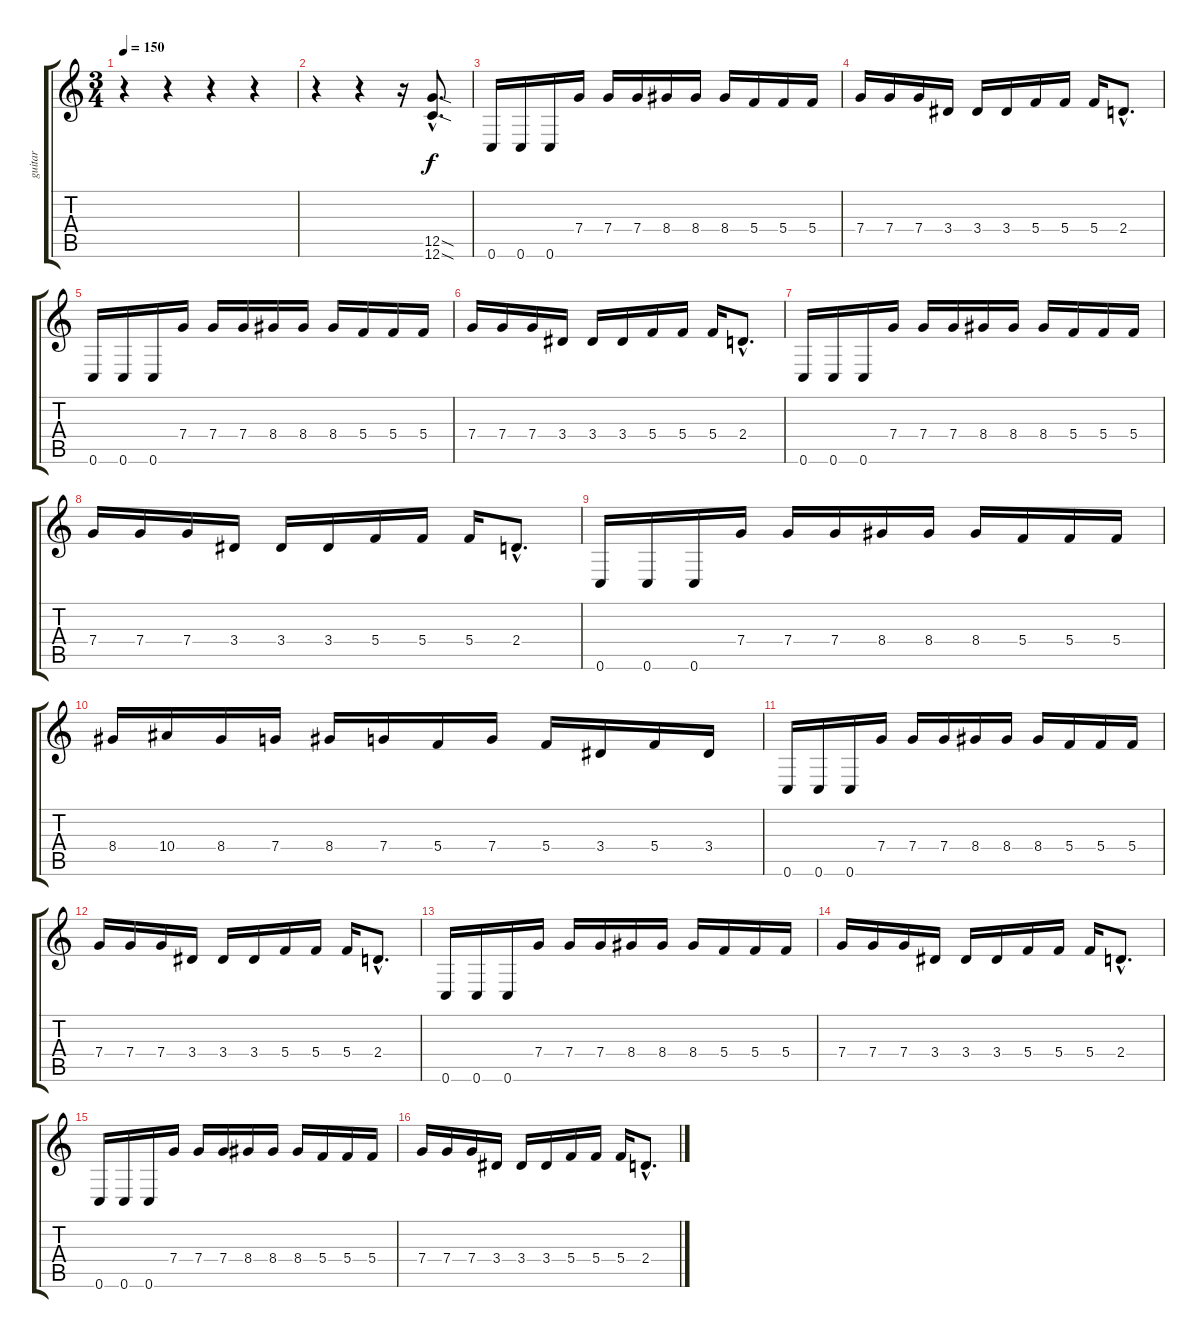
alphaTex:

\track ("guitar" "guitar") {instrument distortionguitar}
\staff {score tabs}
\tuning (D4 A3 F3 C3 G2 C2) {hide}
\ts (3 4)
\tempo 150
\clef g2
\ks c
r.4{dy f instrument distortionguitar} r.4 r.4 r.4 |
r.4 r.4 r.16 (12.5{sod hac} 12.6{sod hac}).8{d} |
0.6.16 0.6.16 0.6.16 7.4.16 7.4.16 7.4.16 8.4.16 8.4.16 8.4.16 5.4.16 5.4.16 5.4.16 |
7.4.16 7.4.16 7.4.16 3.4.16 3.4.16 3.4.16 5.4.16 5.4.16 5.4.16 2.4{hac}.8{d} |
0.6.16 0.6.16 0.6.16 7.4.16 7.4.16 7.4.16 8.4.16 8.4.16 8.4.16 5.4.16 5.4.16 5.4.16 |
7.4.16 7.4.16 7.4.16 3.4.16 3.4.16 3.4.16 5.4.16 5.4.16 5.4.16 2.4{hac}.8{d} |
0.6.16 0.6.16 0.6.16 7.4.16 7.4.16 7.4.16 8.4.16 8.4.16 8.4.16 5.4.16 5.4.16 5.4.16 |
7.4.16 7.4.16 7.4.16 3.4.16 3.4.16 3.4.16 5.4.16 5.4.16 5.4.16 2.4{hac}.8{d} |
0.6.16 0.6.16 0.6.16 7.4.16 7.4.16 7.4.16 8.4.16 8.4.16 8.4.16 5.4.16 5.4.16 5.4.16 |
8.4.16 10.4.16 8.4.16 7.4.16 8.4.16 7.4.16 5.4.16 7.4.16 5.4.16 3.4.16 5.4.16 3.4.16 |
0.6.16 0.6.16 0.6.16 7.4.16 7.4.16 7.4.16 8.4.16 8.4.16 8.4.16 5.4.16 5.4.16 5.4.16 |
7.4.16 7.4.16 7.4.16 3.4.16 3.4.16 3.4.16 5.4.16 5.4.16 5.4.16 2.4{hac}.8{d} |
0.6.16 0.6.16 0.6.16 7.4.16 7.4.16 7.4.16 8.4.16 8.4.16 8.4.16 5.4.16 5.4.16 5.4.16 |
7.4.16 7.4.16 7.4.16 3.4.16 3.4.16 3.4.16 5.4.16 5.4.16 5.4.16 2.4{hac}.8{d} |
0.6.16 0.6.16 0.6.16 7.4.16 7.4.16 7.4.16 8.4.16 8.4.16 8.4.16 5.4.16 5.4.16 5.4.16 |
7.4.16 7.4.16 7.4.16 3.4.16 3.4.16 3.4.16 5.4.16 5.4.16 5.4.16 2.4{hac}.8{d}
